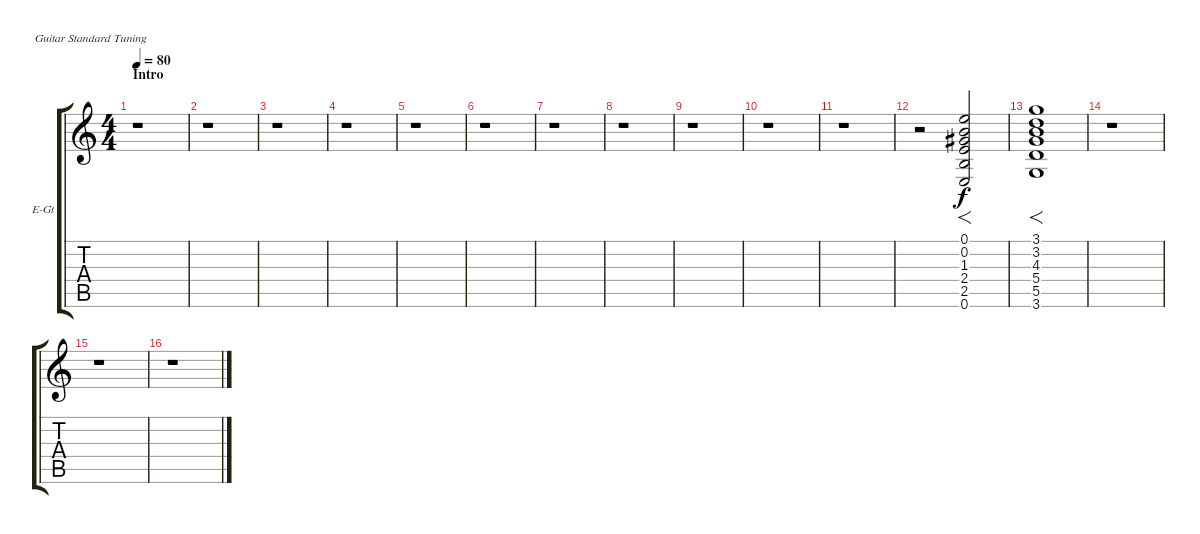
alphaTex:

\bracketExtendMode groupsimilarinstruments
\firstSystemTrackNameOrientation horizontal
\otherSystemsTrackNameOrientation horizontal
\track ("Electric guitar (mute) 3" "E-Gt") {instrument electricguitarclean}
\staff {score tabs}
\tuning (E4 B3 G3 D3 A2 E2)
\ts (4 4)
\beaming (8 2 2 2 2)
\section ("" "Intro")
\tempo 80
\clef g2
\ks c
r.1{dy f instrument electricguitarclean} |
r.1 |
r.1 |
r.1 |
r.1 |
r.1 |
r.1 |
r.1 |
r.1 |
r.1 |
r.1 |
r.2 (0.1 0.2 1.3 2.4 2.5 0.6).2{f} |
(3.1 3.2 4.3 5.4 5.5 3.6).1{f} |
r.1 |
r.1 |
r.1
